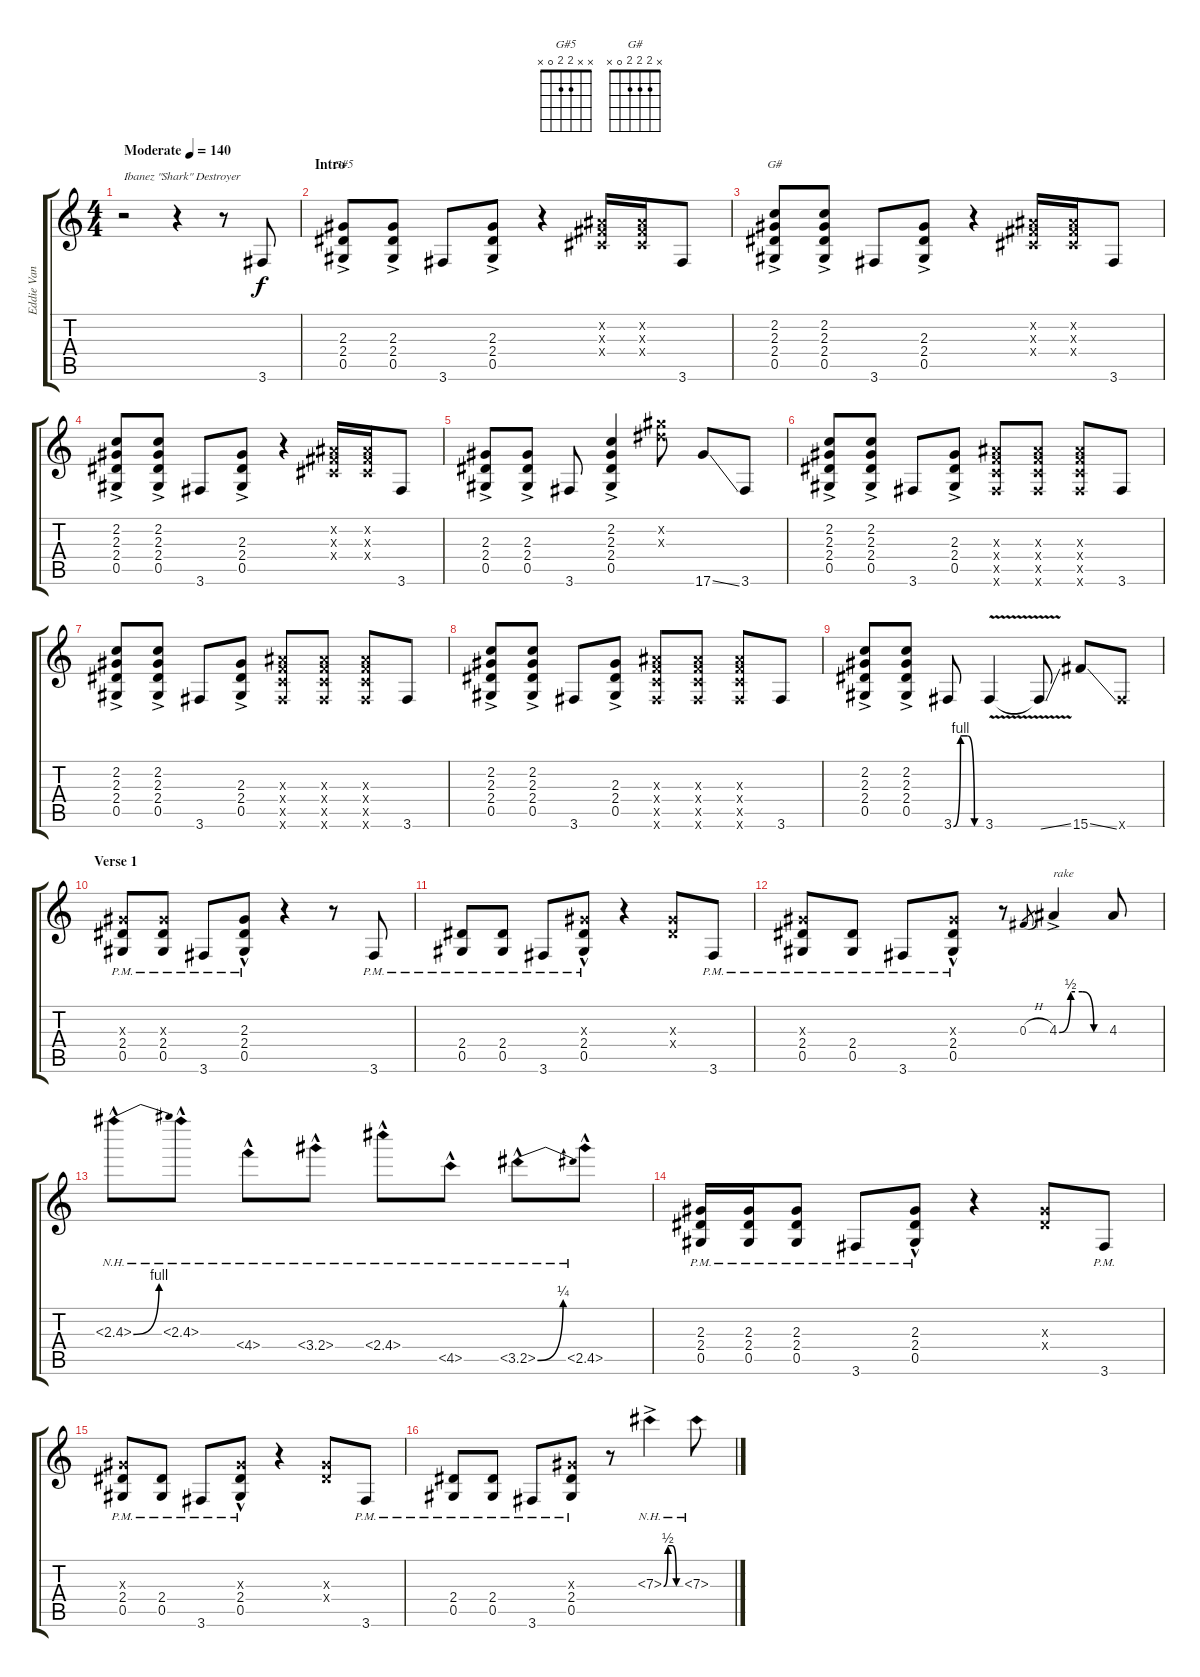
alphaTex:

\track ("Eddie Van Halen (Guitar)" "Eddie Van ") {instrument distortionguitar}
\staff {score tabs}
\tuning (Eb4 Bb3 Gb3 Db3 Ab2 Eb2) {hide}
\chord ("G#5" x x 2 2 0 x)
\chord ("G#" x 2 2 2 0 x)
\ts (4 4)
\tempo (140 "Moderate")
\clef g2
\ks c
r.2{txt "Ibanez \"Shark\" Destroyer" dy f instrument distortionguitar} r.4 r.8 3.6.8 |
\section ("" "Intro")
(2.3{ac} 2.4{ac} 0.5{ac}).8{ch "G#5"} (2.3{ac} 2.4{ac} 0.5{ac}).8 3.6.8 (2.3{ac} 2.4{ac} 0.5{ac}).8 r.4 (0.2{x} 0.3{x} 0.4{x}).16 (0.2{x} 0.3{x} 0.4{x}).16 3.6.8 |
(2.2 2.3{ac} 2.4{ac} 0.5{ac}).8{ch "G#"} (2.2 2.3{ac} 2.4{ac} 0.5{ac}).8 3.6.8 (2.3{ac} 2.4{ac} 0.5{ac}).8 r.4 (0.2{x} 0.3{x} 0.4{x}).16 (0.2{x} 0.3{x} 0.4{x}).16 3.6.8 |
(2.2 2.3{ac} 2.4{ac} 0.5{ac}).8 (2.2 2.3{ac} 2.4{ac} 0.5{ac}).8 3.6.8 (2.3{ac} 2.4{ac} 0.5{ac}).8 r.4 (0.2{x} 0.3{x} 0.4{x}).16 (0.2{x} 0.3{x} 0.4{x}).16 3.6.8 |
(2.3{ac} 2.4{ac} 0.5{ac}).8 (2.3{ac} 2.4{ac} 0.5{ac}).8 3.6.8 (2.2 2.3{ac} 2.4{ac} 0.5{ac}).4 (10.2{x} 9.3{x}).8 17.6{ss}.8 3.6.8 |
(2.2 2.3{ac} 2.4{ac} 0.5{ac}).8 (2.2 2.3{ac} 2.4{ac} 0.5{ac}).8 3.6.8 (2.3{ac} 2.4{ac} 0.5{ac}).8 (4.3{x} 4.4{x} 4.5{x} 3.6{x}).8 (4.3{x} 4.4{x} 4.5{x} 3.6{x}).8 (4.3{x} 4.4{x} 4.5{x} 3.6{x}).8 3.6.8 |
(2.2 2.3{ac} 2.4{ac} 0.5{ac}).8 (2.2 2.3{ac} 2.4{ac} 0.5{ac}).8 3.6.8 (2.3{ac} 2.4{ac} 0.5{ac}).8 (4.3{x} 4.4{x} 4.5{x} 3.6{x}).8 (4.3{x} 4.4{x} 4.5{x} 3.6{x}).8 (4.3{x} 4.4{x} 4.5{x} 3.6{x}).8 3.6.8 |
(2.2 2.3{ac} 2.4{ac} 0.5{ac}).8 (2.2 2.3{ac} 2.4{ac} 0.5{ac}).8 3.6.8 (2.3{ac} 2.4{ac} 0.5{ac}).8 (4.3{x} 4.4{x} 4.5{x} 3.6{x}).8 (4.3{x} 4.4{x} 4.5{x} 3.6{x}).8 (4.3{x} 4.4{x} 4.5{x} 3.6{x}).8 3.6.8 |
(2.2 2.3 2.4{ac} 0.5{ac}).8 (2.2 2.3{ac} 2.4{ac} 0.5{ac}).8 3.6{be (custom 0 0 15 4 30 4 45 0 60 0)}.8 3.6{v}.4 3.6{v ss t}.8 15.6{ss}.8 3.6{x}.8 |
\section ("" "Verse 1")
(2.3{pm x} 2.4{pm} 0.5{pm}).8 (2.3{pm x} 2.4{pm} 0.5{pm}).8 3.6{pm}.8 (2.3{hac pm} 2.4{hac pm} 0.5{hac pm}).8 r.4 r.8 3.6{pm}.8 |
(2.4{pm} 0.5{pm}).8 (2.4{pm} 0.5{pm}).8 3.6{pm}.8 (2.3{hac pm x} 2.4{hac pm} 0.5{hac pm}).8 r.4 (2.3{x} 2.4{x}).8 3.6{pm}.8 |
(2.3{pm x} 2.4{pm} 0.5{pm}).8 (2.4{pm} 0.5{pm}).8 3.6{pm}.8 (2.3{hac pm x} 2.4{hac pm} 0.5{hac pm}).8 r.8 0.3{h}.8{gr} 4.3{be (custom 0 0 15 2 30 2 45 0 60 0) ac}.4{txt "rake"} 4.3.8 |
2.3{be (bend 0 0 60 4) nh hac}.8 2.3{nh hac}.8 4.4{nh hac}.8 3.4{nh hac}.8 2.4{nh hac}.8 4.5{nh hac}.8 3.5{be (bend 0 0 60 1) nh hac}.8 2.5{nh hac}.8 |
(2.3{pm} 2.4{pm} 0.5{pm}).16 (2.3{pm} 2.4{pm} 0.5{pm}).16 (2.3{pm} 2.4{pm} 0.5{pm}).8 3.6{pm}.8 (2.3{hac pm} 2.4{hac pm} 0.5{hac pm}).8 r.4 (2.3{x} 2.4{x}).8 3.6{pm}.8 |
(2.3{pm x} 2.4{pm} 0.5{pm}).8 (2.4{pm} 0.5{pm}).8 3.6{pm}.8 (2.3{hac pm x} 2.4{hac pm} 0.5{hac pm}).8 r.4 (2.3{x} 2.4{x}).8 3.6{pm}.8 |
(2.4{pm} 0.5{pm}).8 (2.4{pm} 0.5{pm}).8 3.6{pm}.8 (2.3{pm x} 2.4{pm} 0.5{pm}).8 r.8 7.3{be (custom 0 0 15 2 30 2 45 0 60 0) nh ac}.4 7.3{nh h}.8
